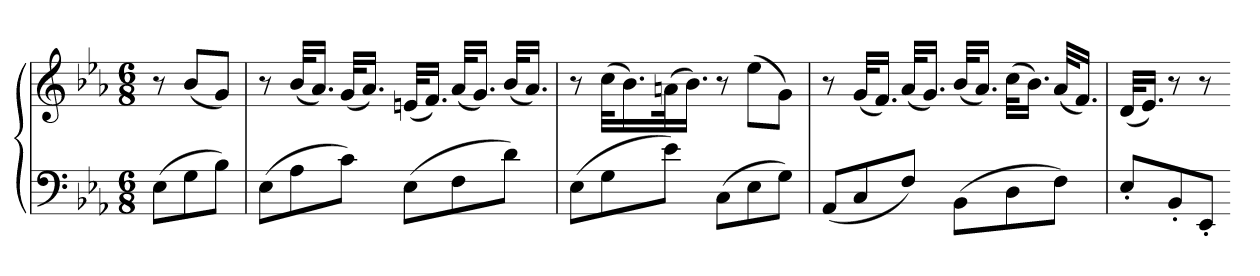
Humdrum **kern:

**kern	**kern
*part1	*part1
*staff2	*staff1
*clefF4	*clefG2
*k[b-e-a-]	*k[b-e-a-]
*M6/8	*M6/8
=	=
(8E-L	8r
8G	(8b-L
8B-J)	8gJ)
=21	=21
(8E-L	8r
8A-	(32b-KLL
.	16.a-JJ)
8cJ)	(32gKLL
.	16.a-JJ)
(8E-L	(32enKLL
.	16.fJJ)
8F	(32a-KLL
.	16.gJJ)
8dJ)	(32b-KLL
.	16.a-JJ)
=22	=22
(8E-L	8r
8G	(32ccKLL
.	16.b-)
8e-J)	(32anK
.	16.b-JJ)
(8CL	8r
8E-	(8ee-L
8GJ)	8gJ)
=23	=23
(8AA-L	8r
8C	(32gKLL
.	16.fJJ)
8FJ)	(32a-KLL
.	16.gJJ)
(8BB-L	(32b-KLL
.	16.a-JJ)
8D	(32ccKLL
.	16.b-JJ)
8FJ)	(32a-KLL
.	16.fJJ)
=24	=24
8E-'L	(32dKLL
.	16.e-JJ)
8BB-'	8r
8EE-'J	8r
=-	=-
*-	*-
